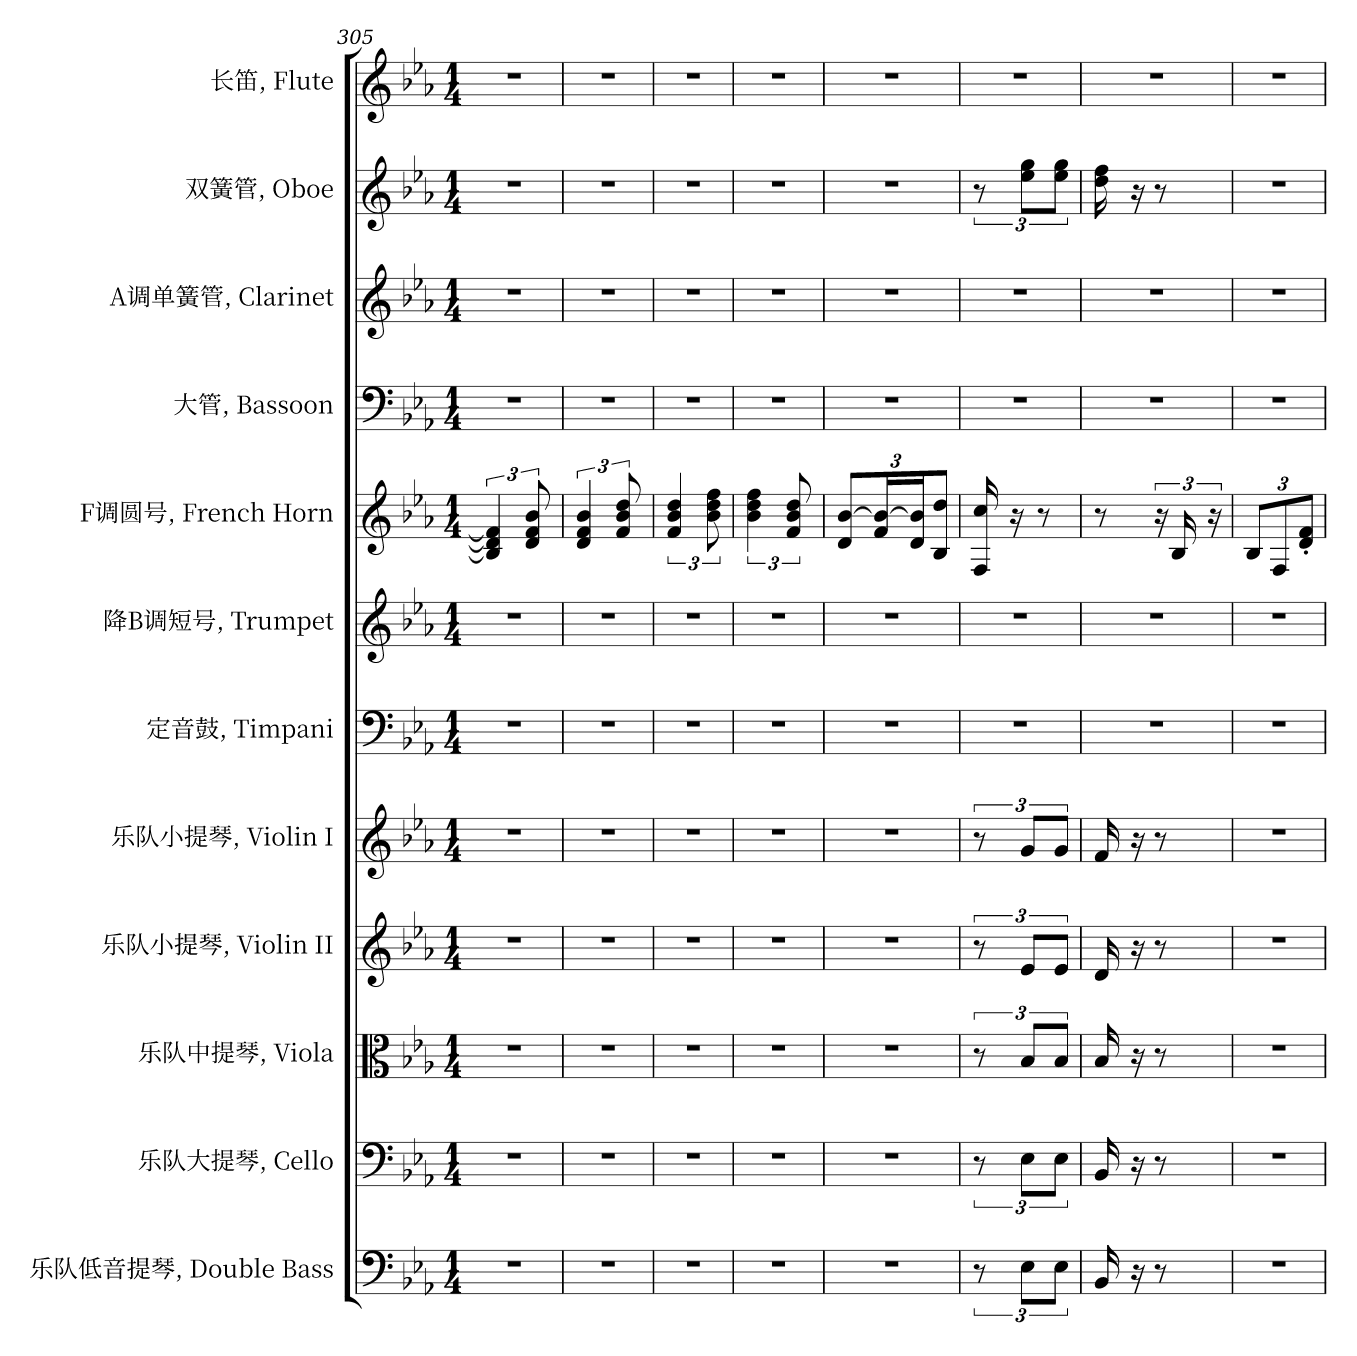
**kern	**kern	**kern	**kern	**kern	**kern	**kern	**kern	**kern	**kern	**kern	**kern
*part12	*part11	*part10	*part9	*part8	*part7	*part6	*part5	*part4	*part3	*part2	*part1
*staff12	*staff11	*staff10	*staff9	*staff8	*staff7	*staff6	*staff5	*staff4	*staff3	*staff2	*staff1
*I"乐队低音提琴, Double Bass	*I"乐队大提琴, Cello	*I"乐队中提琴, Viola	*I"乐队小提琴, Violin II	*I"乐队小提琴, Violin I	*I"定音鼓, Timpani	*I"降B调短号, Trumpet	*I"F调圆号, French Horn	*I"大管, Bassoon	*I"A调单簧管, Clarinet	*I"双簧管, Oboe	*I"长笛, Flute
*	*	*	*	*	*I'Timp.	*	*I'F Hn.	*I'Bsn.	*I'A Cl.	*I'Ob.	*I'Fl.
*clefF4	*clefF4	*clefC3	*clefG2	*clefG2	*clefF4	*clefG2	*clefG2	*clefF4	*clefG2	*clefG2	*clefG2
*ITrd7c12	*	*	*	*	*	*ITrd1c2	*ITrd4c7	*	*ITrd2c3	*	*
*k[b-e-a-]	*k[b-e-a-]	*k[b-e-a-]	*k[b-e-a-]	*k[b-e-a-]	*k[b-e-a-]	*k[b-e-a-d-g-]	*k[b-e-a-d-]	*k[b-e-a-]	*k[]	*k[b-e-a-]	*k[b-e-a-]
*M1/4	*M1/4	*M1/4	*M1/4	*M1/4	*M1/4	*M1/4	*M1/4	*M1/4	*M1/4	*M1/4	*M1/4
=305	=305	=305	=305	=305	=305	=305	=305	=305	=305	=305	=305
4r	4r	4r	4r	4r	4r	4r	6E-/] 6G/] 6B-/]	4r	4r	4r	4r
.	.	.	.	.	.	.	12G/ 12B-/ 12e-/	.	.	.	.
=306	=306	=306	=306	=306	=306	=306	=306	=306	=306	=306	=306
4r	4r	4r	4r	4r	4r	4r	6G/ 6B-/ 6e-/	4r	4r	4r	4r
.	.	.	.	.	.	.	12B-/ 12e-/ 12g/	.	.	.	.
=307	=307	=307	=307	=307	=307	=307	=307	=307	=307	=307	=307
4r	4r	4r	4r	4r	4r	4r	6B-/ 6e-/ 6g/	4r	4r	4r	4r
.	.	.	.	.	.	.	12e-\ 12g\ 12b-\	.	.	.	.
!!LO:PB:g=z
=308	=308	=308	=308	=308	=308	=308	=308	=308	=308	=308	=308
4r	4r	4r	4r	4r	4r	4r	6e-\ 6g\ 6b-\	4r	4r	4r	4r
.	.	.	.	.	.	.	12B-/ 12e-/ 12g/	.	.	.	.
=309	=309	=309	=309	=309	=309	=309	=309	=309	=309	=309	=309
*	*	*	*	*	*	*	*Xbrackettup	*	*	*	*
4r	4r	4r	4r	4r	4r	4r	12G/ [12e-/L	4r	4r	4r	4r
.	.	.	.	.	.	.	24B-/ 24e-/_L	.	.	.	.
.	.	.	.	.	.	.	24G/ 24e-/]J	.	.	.	.
.	.	.	.	.	.	.	12E-/ 12g/J	.	.	.	.
=310	=310	=310	=310	=310	=310	=310	=310	=310	=310	=310	=310
12r	12r	12r	12r	12r	4r	4r	16BB-/ 16f/	4r	4r	12r	4r
.	.	.	.	.	.	.	16r	.	.	.	.
12EE-\L	12E-\L	12B-/L	12e-/L	12g/L	.	.	.	.	.	12ee-\ 12gg\L	.
.	.	.	.	.	.	.	8r	.	.	.	.
12EE-\J	12E-\J	12B-/J	12e-/J	12g/J	.	.	.	.	.	12ee-\ 12gg\J	.
=311	=311	=311	=311	=311	=311	=311	=311	=311	=311	=311	=311
16BBB-/	16BB-/	16B-/	16d/	16f/	4r	4r	8r	4r	4r	16dd\ 16ff\	4r
16r	16r	16r	16r	16r	.	.	.	.	.	16r	.
*	*	*	*	*	*	*	*brackettup	*	*	*	*
8r	8r	8r	8r	8r	.	.	24r	.	.	8r	.
.	.	.	.	.	.	.	24E-/	.	.	.	.
.	.	.	.	.	.	.	24r	.	.	.	.
=312	=312	=312	=312	=312	=312	=312	=312	=312	=312	=312	=312
*	*	*	*	*	*	*	*Xbrackettup	*	*	*	*
4r	4r	4r	4r	4r	4r	4r	12E-/L	4r	4r	4r	4r
.	.	.	.	.	.	.	12BB-/	.	.	.	.
.	.	.	.	.	.	.	12G/' 12B-/'J	.	.	.	.
=	=	=	=	=	=	=	=	=	=	=	=
*-	*-	*-	*-	*-	*-	*-	*-	*-	*-	*-	*-
